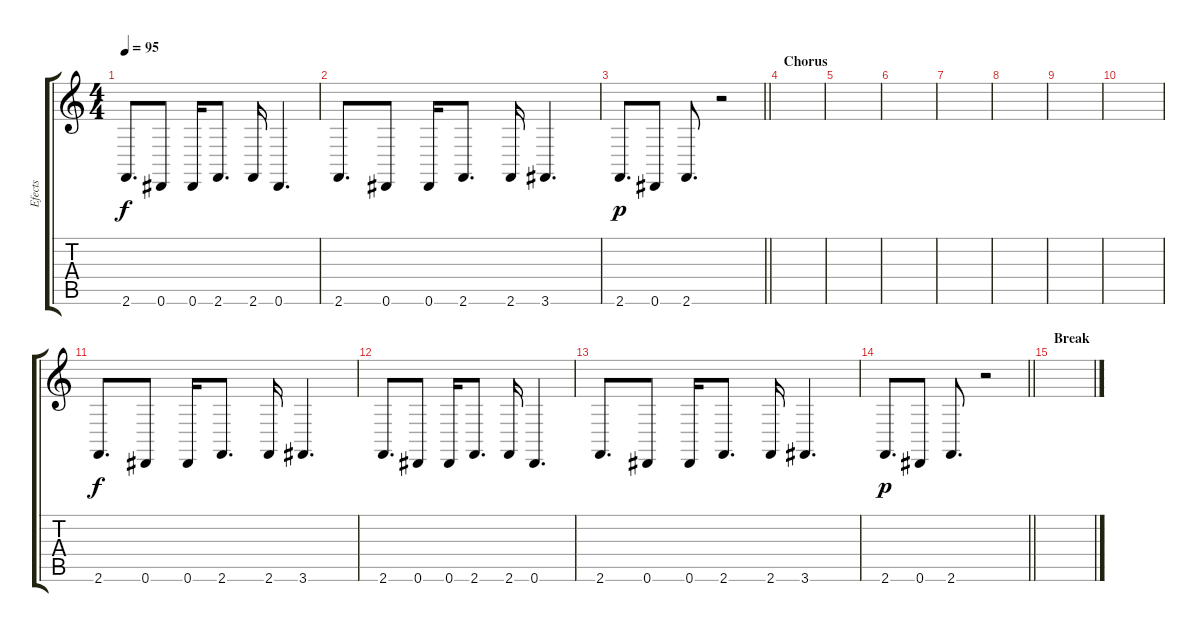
\track ("Efects" "Efects") {instrument celesta}
\staff {score tabs}
\tuning (Eb4 Bb3 Gb3 Db3 Ab2 Eb2) {hide}
\ts (4 4)
\tempo 95
\clef g2
\ks c
2.6.8{d dy f} 0.6.8 0.6.16 2.6.8{d} 2.6.16 0.6.4{d} |
2.6.8{d} 0.6.8 0.6.16 2.6.8{d} 2.6.16 3.6.4{d} |
\barLineRight lightlight
2.6.8{d dy p} 0.6.8 2.6.8{d} r.2 |
\section ("" "Chorus")
|
|
|
|
|
|
|
2.6.8{d dy f} 0.6.8 0.6.16 2.6.8{d} 2.6.16 3.6.4{d} |
2.6.8{d} 0.6.8 0.6.16 2.6.8{d} 2.6.16 0.6.4{d} |
2.6.8{d} 0.6.8 0.6.16 2.6.8{d} 2.6.16 3.6.4{d} |
\barLineRight lightlight
2.6.8{d dy p} 0.6.8 2.6.8{d} r.2 |
\section ("" "Break")
